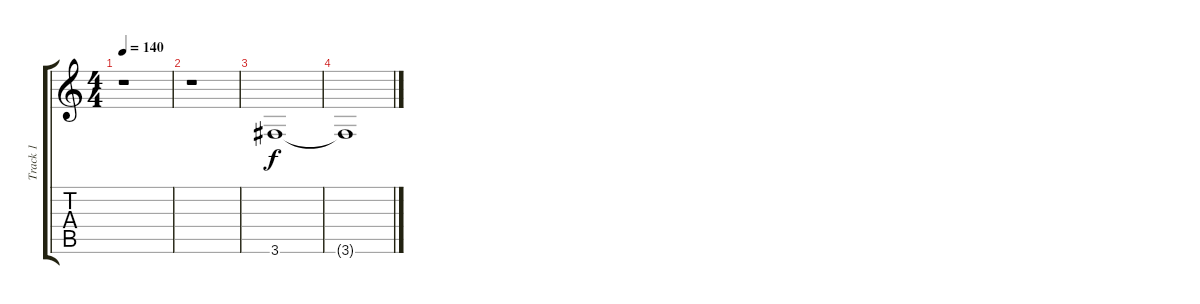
\track ("Track 1" "Track 1") {instrument acousticguitarsteel}
\staff {score tabs}
\tuning (Eb4 Bb3 Gb3 Db3 Ab2 Eb2) {hide}
\ts (4 4)
\tempo 140
\clef g2
\ks c
r.1{dy f} |
r.1 |
3.6.1 |
3.6{t}.1
